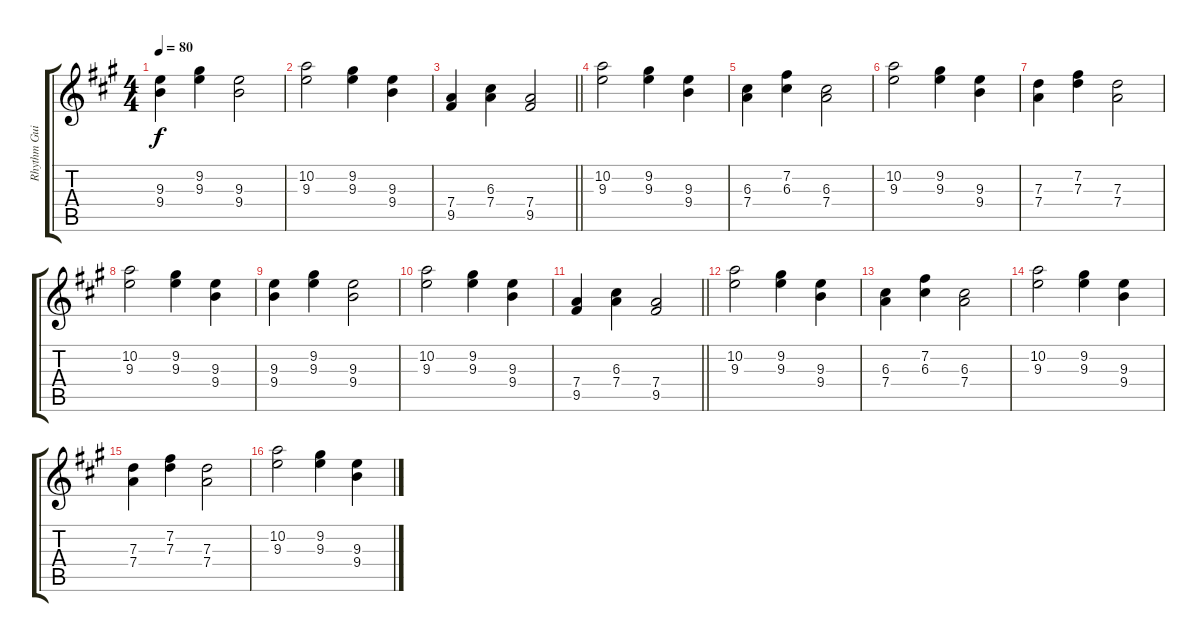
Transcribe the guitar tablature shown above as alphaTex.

\track ("Rhythm Guitar 2" "Rhythm Gui") {instrument distortionguitar}
\staff {score tabs}
\tuning (E4 B3 G3 D3 A2 E2) {hide}
\ts (4 4)
\tempo 80
\clef g2
\ks a
(9.3 9.4).4{dy f} (9.2 9.3).4 (9.3 9.4).2 |
(10.2 9.3).2 (9.2 9.3).4 (9.3 9.4).4 |
\barLineRight lightlight
(7.4 9.5).4 (6.3 7.4).4 (7.4 9.5).2 |
(10.2 9.3).2 (9.2 9.3).4 (9.3 9.4).4 |
(6.3 7.4).4 (7.2 6.3).4 (6.3 7.4).2 |
(10.2 9.3).2 (9.2 9.3).4 (9.3 9.4).4 |
(7.3 7.4).4 (7.2 7.3).4 (7.3 7.4).2 |
(10.2 9.3).2 (9.2 9.3).4 (9.3 9.4).4 |
(9.3 9.4).4 (9.2 9.3).4 (9.3 9.4).2 |
(10.2 9.3).2 (9.2 9.3).4 (9.3 9.4).4 |
\barLineRight lightlight
(7.4 9.5).4 (6.3 7.4).4 (7.4 9.5).2 |
(10.2 9.3).2 (9.2 9.3).4 (9.3 9.4).4 |
(6.3 7.4).4 (7.2 6.3).4 (6.3 7.4).2 |
(10.2 9.3).2 (9.2 9.3).4 (9.3 9.4).4 |
(7.3 7.4).4 (7.2 7.3).4 (7.3 7.4).2 |
(10.2 9.3).2 (9.2 9.3).4 (9.3 9.4).4
